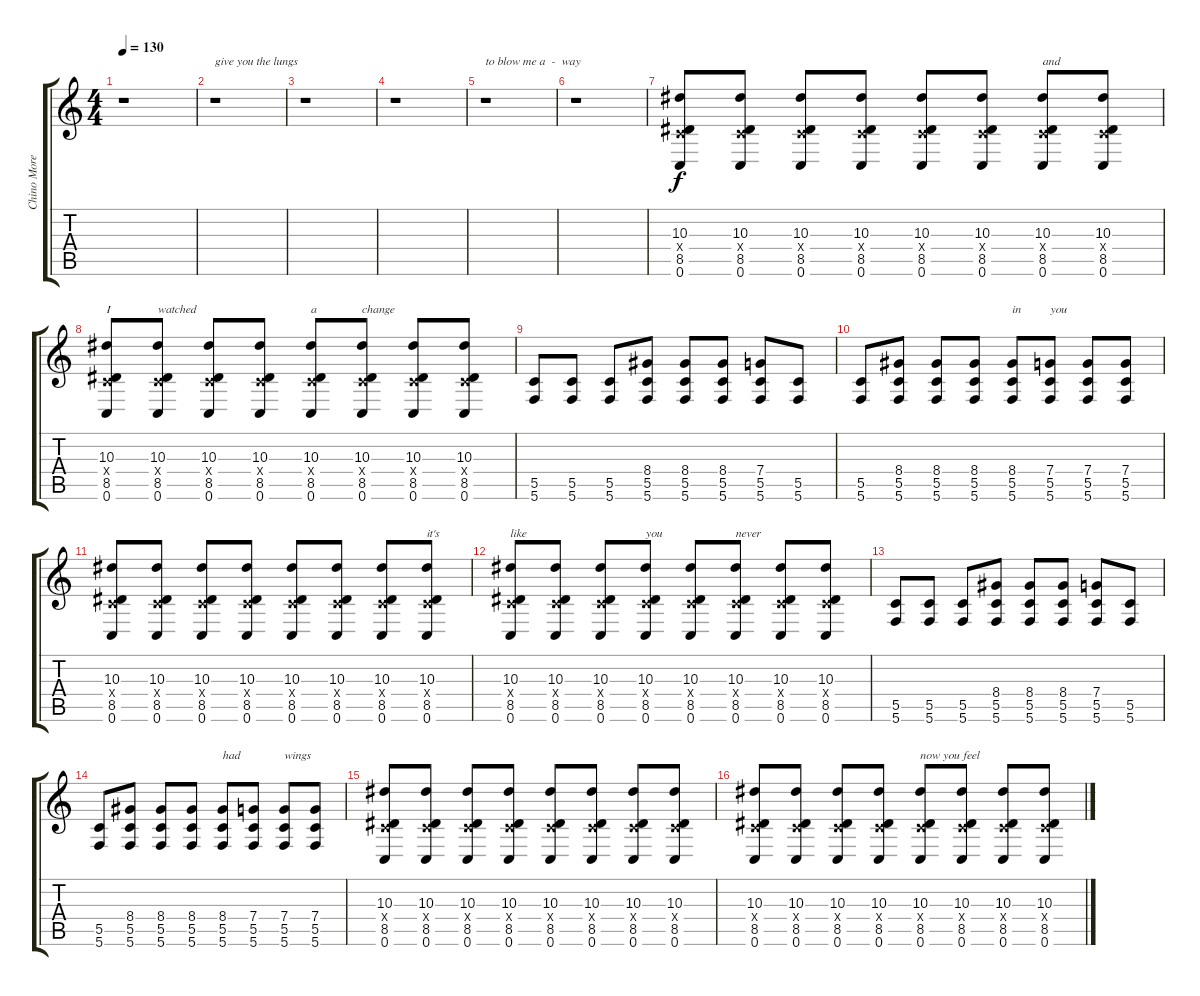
\track ("Chino Moreno" "Chino More") {instrument distortionguitar}
\staff {score tabs}
\tuning (D4 A3 F3 C3 G2 C2) {hide}
\ts (4 4)
\tempo 130
\clef g2
\ks c
r.1{dy f} |
r.1{txt "give you the lungs"} |
r.1 |
r.1 |
r.1{txt "to blow me a  -  way"} |
r.1 |
(10.3 0.4{x} 8.5 0.6).8 (10.3 0.4{x} 8.5 0.6).8 (10.3 0.4{x} 8.5 0.6).8 (10.3 0.4{x} 8.5 0.6).8 (10.3 0.4{x} 8.5 0.6).8 (10.3 0.4{x} 8.5 0.6).8 (10.3 0.4{x} 8.5 0.6).8{txt "and"} (10.3 0.4{x} 8.5 0.6).8 |
(10.3 0.4{x} 8.5 0.6).8{txt "I"} (10.3 0.4{x} 8.5 0.6).8{txt "watched"} (10.3 0.4{x} 8.5 0.6).8 (10.3 0.4{x} 8.5 0.6).8 (10.3 0.4{x} 8.5 0.6).8{txt "a"} (10.3 0.4{x} 8.5 0.6).8{txt "change"} (10.3 0.4{x} 8.5 0.6).8 (10.3 0.4{x} 8.5 0.6).8 |
(5.5 5.6).8 (5.5 5.6).8 (5.5 5.6).8 (8.4 5.5 5.6).8 (8.4 5.5 5.6).8 (8.4 5.5 5.6).8 (7.4 5.5 5.6).8 (5.5 5.6).8 |
(5.5 5.6).8 (8.4 5.5 5.6).8 (8.4 5.5 5.6).8 (8.4 5.5 5.6).8 (8.4 5.5 5.6).8{txt "in"} (7.4 5.5 5.6).8{txt "you"} (7.4 5.5 5.6).8 (7.4 5.5 5.6).8 |
(10.3 0.4{x} 8.5 0.6).8 (10.3 0.4{x} 8.5 0.6).8 (10.3 0.4{x} 8.5 0.6).8 (10.3 0.4{x} 8.5 0.6).8 (10.3 0.4{x} 8.5 0.6).8 (10.3 0.4{x} 8.5 0.6).8 (10.3 0.4{x} 8.5 0.6).8 (10.3 0.4{x} 8.5 0.6).8{txt "it's"} |
(10.3 0.4{x} 8.5 0.6).8{txt "like"} (10.3 0.4{x} 8.5 0.6).8 (10.3 0.4{x} 8.5 0.6).8 (10.3 0.4{x} 8.5 0.6).8{txt "you"} (10.3 0.4{x} 8.5 0.6).8 (10.3 0.4{x} 8.5 0.6).8{txt "never"} (10.3 0.4{x} 8.5 0.6).8 (10.3 0.4{x} 8.5 0.6).8 |
(5.5 5.6).8 (5.5 5.6).8 (5.5 5.6).8 (8.4 5.5 5.6).8 (8.4 5.5 5.6).8 (8.4 5.5 5.6).8 (7.4 5.5 5.6).8 (5.5 5.6).8 |
(5.5 5.6).8 (8.4 5.5 5.6).8 (8.4 5.5 5.6).8 (8.4 5.5 5.6).8 (8.4 5.5 5.6).8{txt "had"} (7.4 5.5 5.6).8 (7.4 5.5 5.6).8{txt "wings"} (7.4 5.5 5.6).8 |
(10.3 0.4{x} 8.5 0.6).8 (10.3 0.4{x} 8.5 0.6).8 (10.3 0.4{x} 8.5 0.6).8 (10.3 0.4{x} 8.5 0.6).8 (10.3 0.4{x} 8.5 0.6).8 (10.3 0.4{x} 8.5 0.6).8 (10.3 0.4{x} 8.5 0.6).8 (10.3 0.4{x} 8.5 0.6).8 |
(10.3 0.4{x} 8.5 0.6).8 (10.3 0.4{x} 8.5 0.6).8 (10.3 0.4{x} 8.5 0.6).8 (10.3 0.4{x} 8.5 0.6).8 (10.3 0.4{x} 8.5 0.6).8{txt "now you feel"} (10.3 0.4{x} 8.5 0.6).8 (10.3 0.4{x} 8.5 0.6).8 (10.3 0.4{x} 8.5 0.6).8
